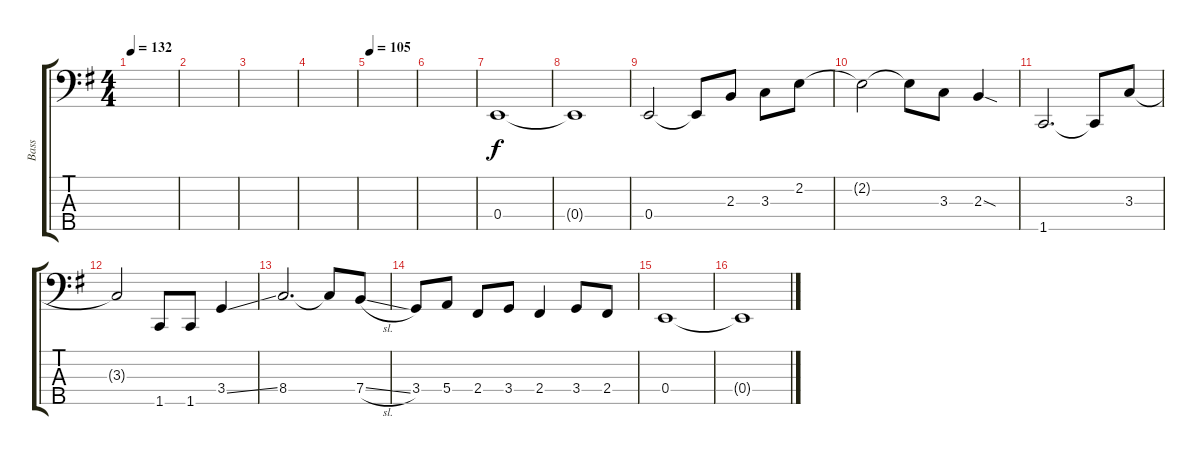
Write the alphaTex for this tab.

\track ("Bass" "Bass") {instrument electricbassfinger}
\staff {score tabs}
\tuning (G2 D2 A1 E1 B0) {hide}
\ts (4 4)
\tempo 132
\clef f4
\ks eminor
|
|
|
|
\tempo 105
|
|
0.4.1 |
0.4{t}.1 |
0.4.2 0.4{t}.8 2.3.8 3.3.8 2.2.8 |
2.2{t}.2 2.2{t}.8 3.3.8 2.3{sod}.4 |
1.5.2{d} 1.5{t}.8 3.3.8 |
3.3{t}.2 1.5.8 1.5.8 3.4{ss}.4 |
8.4.2{d} 8.4{t}.8 7.4{sl}.8 |
3.4.8 5.4.8 2.4.8 3.4.8 2.4.4 3.4.8 2.4.8 |
0.4.1 |
0.4{t}.1
